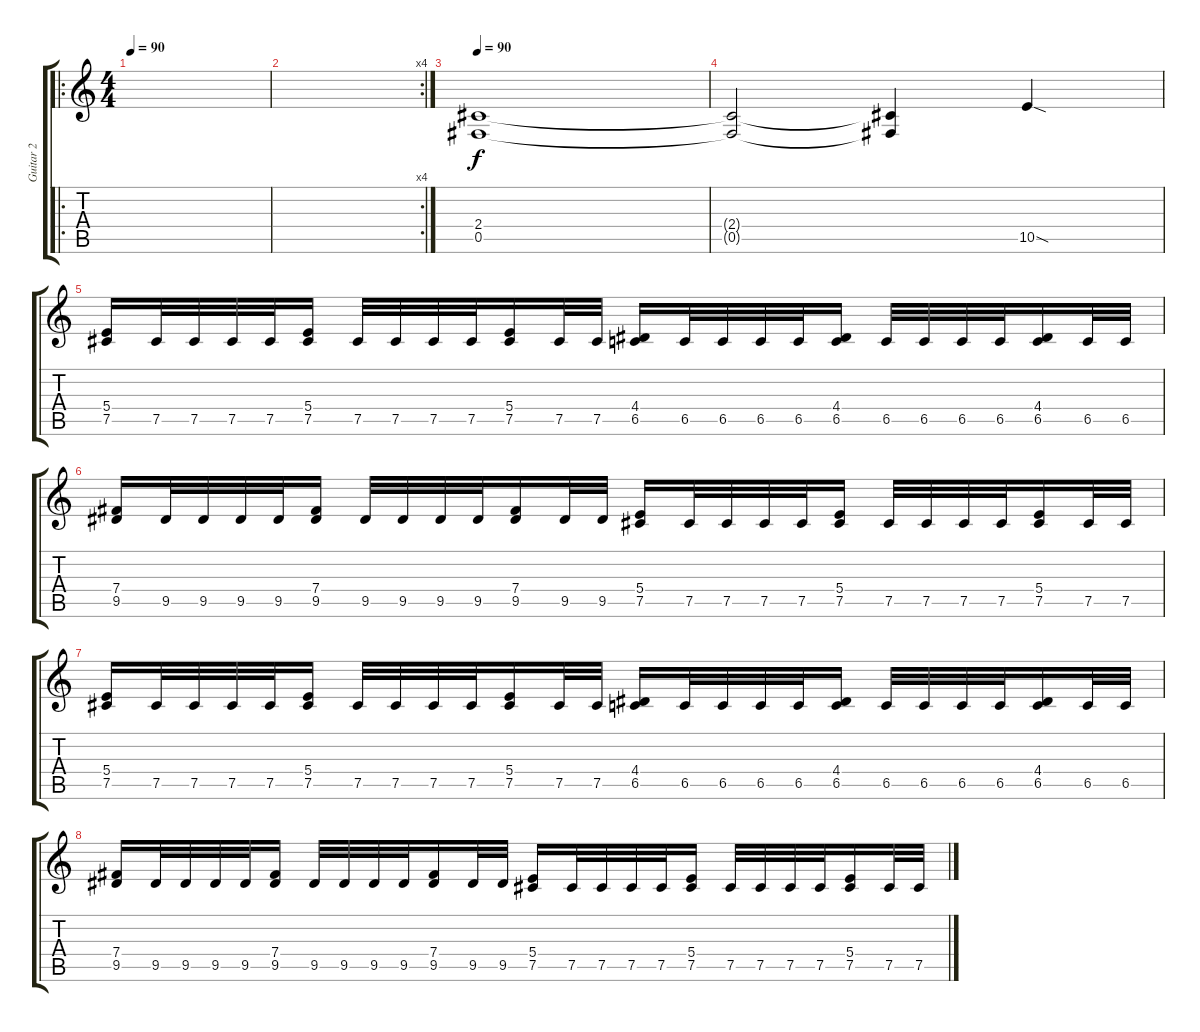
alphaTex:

\track ("Guitar 2 " "Guitar 2 ") {instrument distortionguitar}
\staff {score tabs}
\tuning (Db4 Ab3 E3 B2 Gb2 Db2) {hide}
\ro
\ts (4 4)
\tempo 90
\tempo 130
\tempo 90
\clef g2
\ks c
|
\rc 4
|
\tempo 90
(2.4 0.5).1 |
(2.4{t} 0.5{t}).2 (2.4{t} 0.5{t}).4 10.5{sod}.4 |
(5.4 7.5).16 7.5.32 7.5.32 7.5.32 7.5.32 (5.4 7.5).16 7.5.32 7.5.32 7.5.32 7.5.32 (5.4 7.5).16 7.5.32 7.5.32 (4.4 6.5).16 6.5.32 6.5.32 6.5.32 6.5.32 (4.4 6.5).16 6.5.32 6.5.32 6.5.32 6.5.32 (4.4 6.5).16 6.5.32 6.5.32 |
(7.4 9.5).16 9.5.32 9.5.32 9.5.32 9.5.32 (7.4 9.5).16 9.5.32 9.5.32 9.5.32 9.5.32 (7.4 9.5).16 9.5.32 9.5.32 (5.4 7.5).16 7.5.32 7.5.32 7.5.32 7.5.32 (5.4 7.5).16 7.5.32 7.5.32 7.5.32 7.5.32 (5.4 7.5).16 7.5.32 7.5.32 |
(5.4 7.5).16 7.5.32 7.5.32 7.5.32 7.5.32 (5.4 7.5).16 7.5.32 7.5.32 7.5.32 7.5.32 (5.4 7.5).16 7.5.32 7.5.32 (4.4 6.5).16 6.5.32 6.5.32 6.5.32 6.5.32 (4.4 6.5).16 6.5.32 6.5.32 6.5.32 6.5.32 (4.4 6.5).16 6.5.32 6.5.32 |
(7.4 9.5).16 9.5.32 9.5.32 9.5.32 9.5.32 (7.4 9.5).16 9.5.32 9.5.32 9.5.32 9.5.32 (7.4 9.5).16 9.5.32 9.5.32 (5.4 7.5).16 7.5.32 7.5.32 7.5.32 7.5.32 (5.4 7.5).16 7.5.32 7.5.32 7.5.32 7.5.32 (5.4 7.5).16 7.5.32 7.5.32
